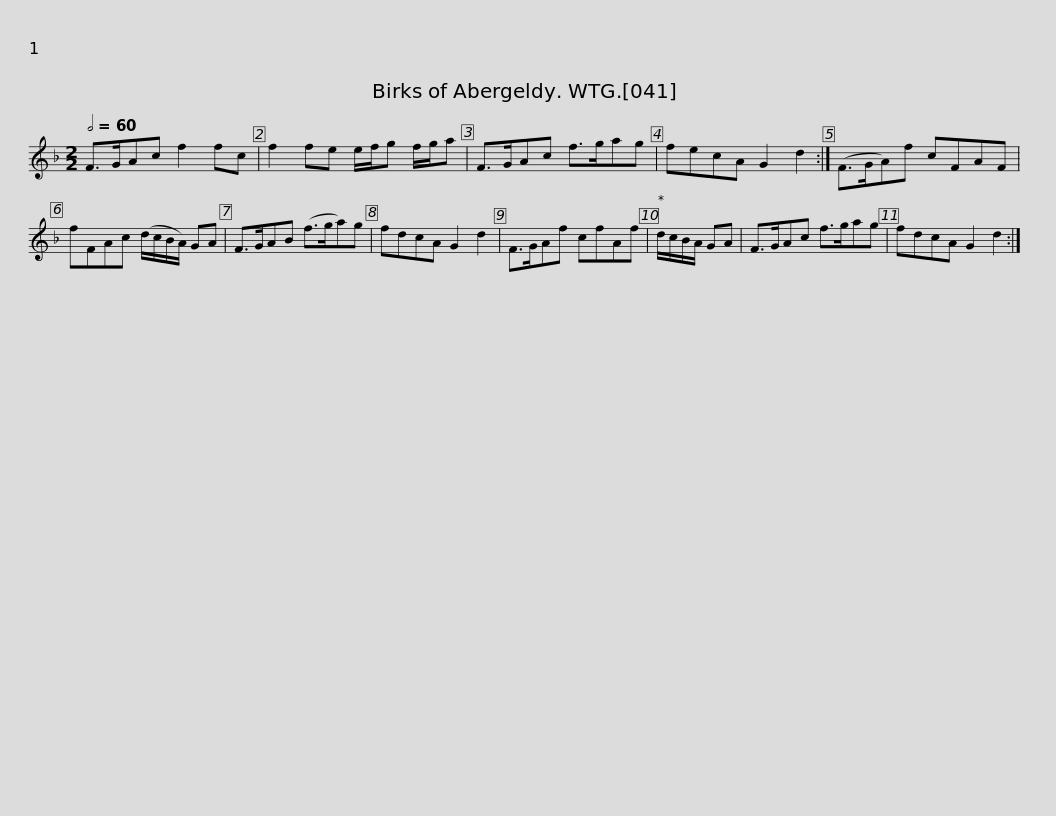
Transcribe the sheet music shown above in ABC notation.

X:1
L:1/8
Q:1/2=60
M:2/2
I:linebreak $
K:Dmin
V:1 treble
V:1
 F>GAc f2 fc | f2 fe e/f/g f/g/a | F>GAc f>gag | fecA G2 d2 :| (F>GA)f cFAF |$ %5
 fFAc (d/c/B/A/) GA | F>GAB (f>ga)g | fdcA G2 d2 | F>GAf cfAf | d/c/B/A/ GA |$ %10
 F>GAc f>gag | fdcA G2 d2 :| %12
